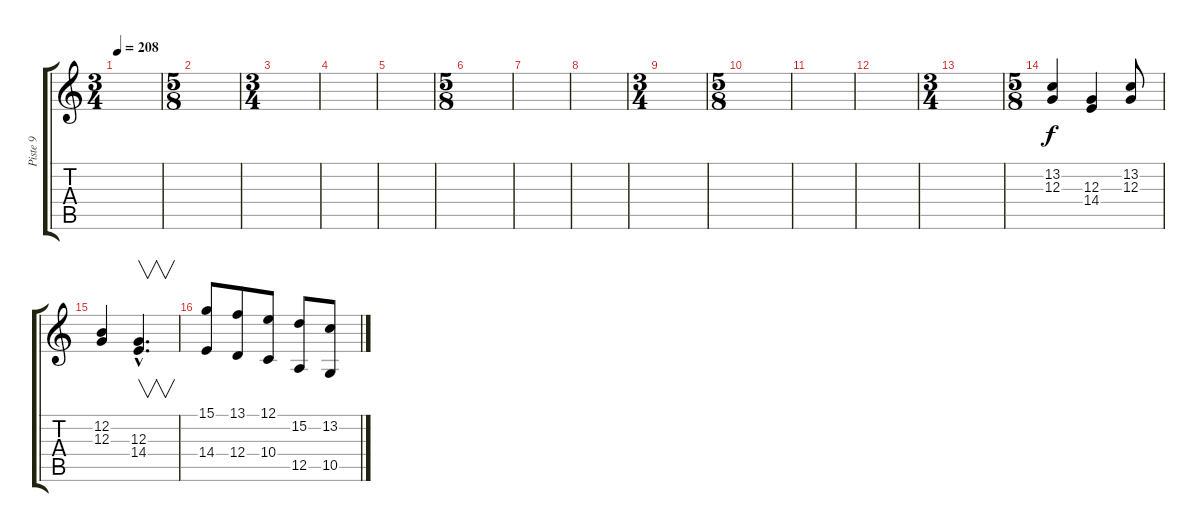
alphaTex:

\track ("Piste 9" "Piste 9") {instrument choiraahs}
\staff {score tabs}
\tuning (E4 B3 G3 D3 A2 E2) {hide}
\ts (3 4)
\tempo 208
\clef g2
\ks c
|
\ts (5 8)
|
\ts (3 4)
|
|
|
\ts (5 8)
|
|
|
\ts (3 4)
|
\ts (5 8)
|
|
|
\ts (3 4)
|
\ts (5 8)
(13.2 12.3).4 (12.3 14.4).4 (13.2 12.3).8 |
(12.2 12.3).4 (12.3{hac} 14.4{hac}).4{v d} |
(15.1 14.4).8 (13.1 12.4).8 (12.1 10.4).8 (15.2 12.5).8 (13.2 10.5).8
